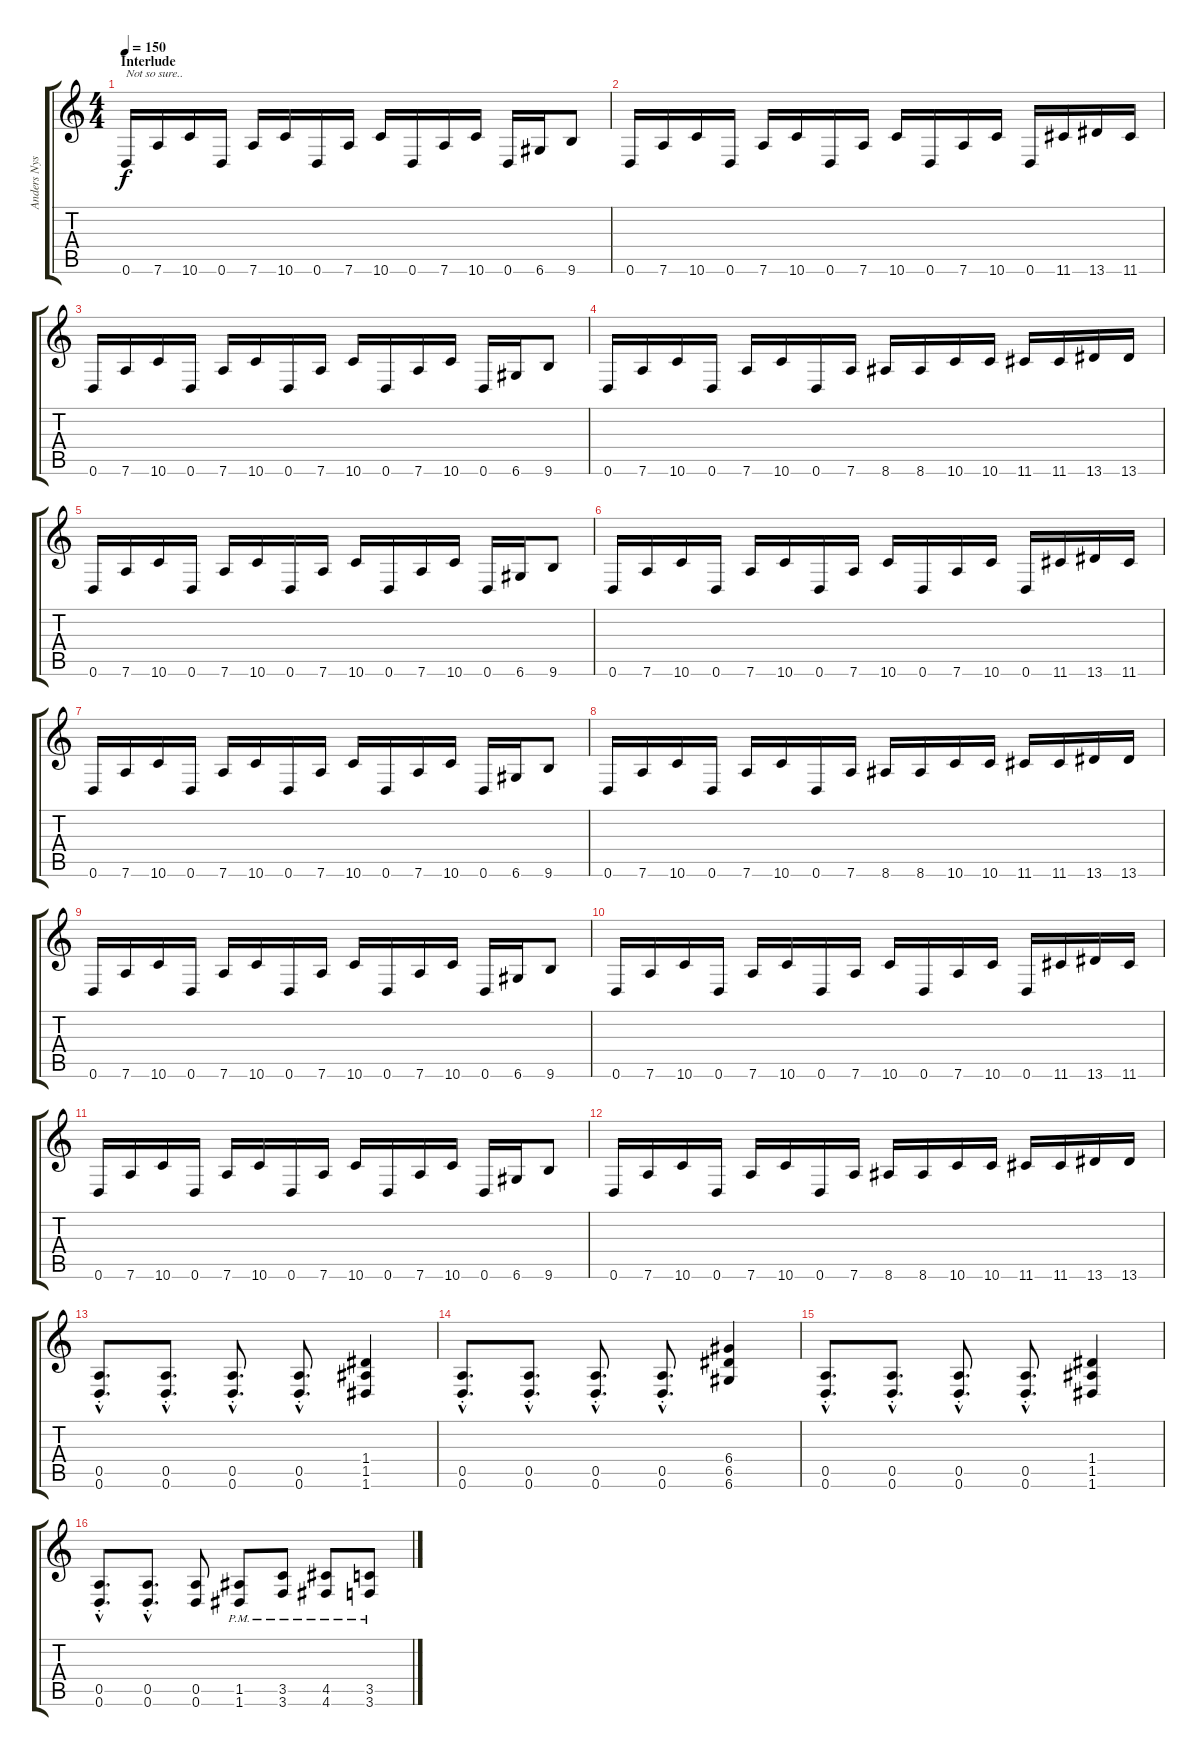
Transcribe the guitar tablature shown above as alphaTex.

\track ("Anders Nyström 1" "Anders Nys") {instrument distortionguitar}
\staff {score tabs}
\tuning (E4 B3 G3 D3 A2 D2) {hide}
\ts (4 4)
\section ("" "Interlude")
\tempo 150
\clef g2
\ks c
0.6.16{txt "Not so sure.." dy f balance 8} 7.6.16 10.6.16 0.6.16 7.6.16 10.6.16 0.6.16 7.6.16 10.6.16 0.6.16 7.6.16 10.6.16 0.6.16 6.6.16 9.6.8 |
0.6.16 7.6.16 10.6.16 0.6.16 7.6.16 10.6.16 0.6.16 7.6.16 10.6.16 0.6.16 7.6.16 10.6.16 0.6.16 11.6.16 13.6.16 11.6.16 |
0.6.16 7.6.16 10.6.16 0.6.16 7.6.16 10.6.16 0.6.16 7.6.16 10.6.16 0.6.16 7.6.16 10.6.16 0.6.16 6.6.16 9.6.8 |
0.6.16 7.6.16 10.6.16 0.6.16 7.6.16 10.6.16 0.6.16 7.6.16 8.6.16 8.6.16 10.6.16 10.6.16 11.6.16 11.6.16 13.6.16 13.6.16 |
0.6.16{balance 8} 7.6.16 10.6.16 0.6.16 7.6.16 10.6.16 0.6.16 7.6.16 10.6.16 0.6.16 7.6.16 10.6.16 0.6.16 6.6.16 9.6.8 |
0.6.16 7.6.16 10.6.16 0.6.16 7.6.16 10.6.16 0.6.16 7.6.16 10.6.16 0.6.16 7.6.16 10.6.16 0.6.16 11.6.16 13.6.16 11.6.16 |
0.6.16 7.6.16 10.6.16 0.6.16 7.6.16 10.6.16 0.6.16 7.6.16 10.6.16 0.6.16 7.6.16 10.6.16 0.6.16 6.6.16 9.6.8 |
0.6.16 7.6.16 10.6.16 0.6.16 7.6.16 10.6.16 0.6.16 7.6.16 8.6.16 8.6.16 10.6.16 10.6.16 11.6.16 11.6.16 13.6.16 13.6.16 |
0.6.16{balance 8} 7.6.16 10.6.16 0.6.16 7.6.16 10.6.16 0.6.16 7.6.16 10.6.16 0.6.16 7.6.16 10.6.16 0.6.16 6.6.16 9.6.8 |
0.6.16 7.6.16 10.6.16 0.6.16 7.6.16 10.6.16 0.6.16 7.6.16 10.6.16 0.6.16 7.6.16 10.6.16 0.6.16 11.6.16 13.6.16 11.6.16 |
0.6.16 7.6.16 10.6.16 0.6.16 7.6.16 10.6.16 0.6.16 7.6.16 10.6.16 0.6.16 7.6.16 10.6.16 0.6.16 6.6.16 9.6.8 |
0.6.16 7.6.16 10.6.16 0.6.16 7.6.16 10.6.16 0.6.16 7.6.16 8.6.16 8.6.16 10.6.16 10.6.16 11.6.16 11.6.16 13.6.16 13.6.16 |
(0.5{hac st} 0.6{hac st}).8{d balance 0} (0.5{hac st} 0.6{hac st}).8{d} (0.5{hac st} 0.6{hac st}).8{d} (0.5{hac st} 0.6{hac st}).8{d} (1.4 1.5 1.6).4 |
(0.5{hac st} 0.6{hac st}).8{d} (0.5{hac st} 0.6{hac st}).8{d} (0.5{hac st} 0.6{hac st}).8{d} (0.5{hac st} 0.6{hac st}).8{d} (6.4 6.5 6.6).4 |
(0.5{hac st} 0.6{hac st}).8{d balance 0} (0.5{hac st} 0.6{hac st}).8{d} (0.5{hac st} 0.6{hac st}).8{d} (0.5{hac st} 0.6{hac st}).8{d} (1.4 1.5 1.6).4 |
(0.5{hac st} 0.6{hac st}).8{d} (0.5{hac st} 0.6{hac st}).8{d} (0.5 0.6).8 (1.5{pm} 1.6{pm}).8 (3.5{pm} 3.6{pm}).8 (4.5{pm} 4.6{pm}).8 (3.5{pm} 3.6{pm}).8
